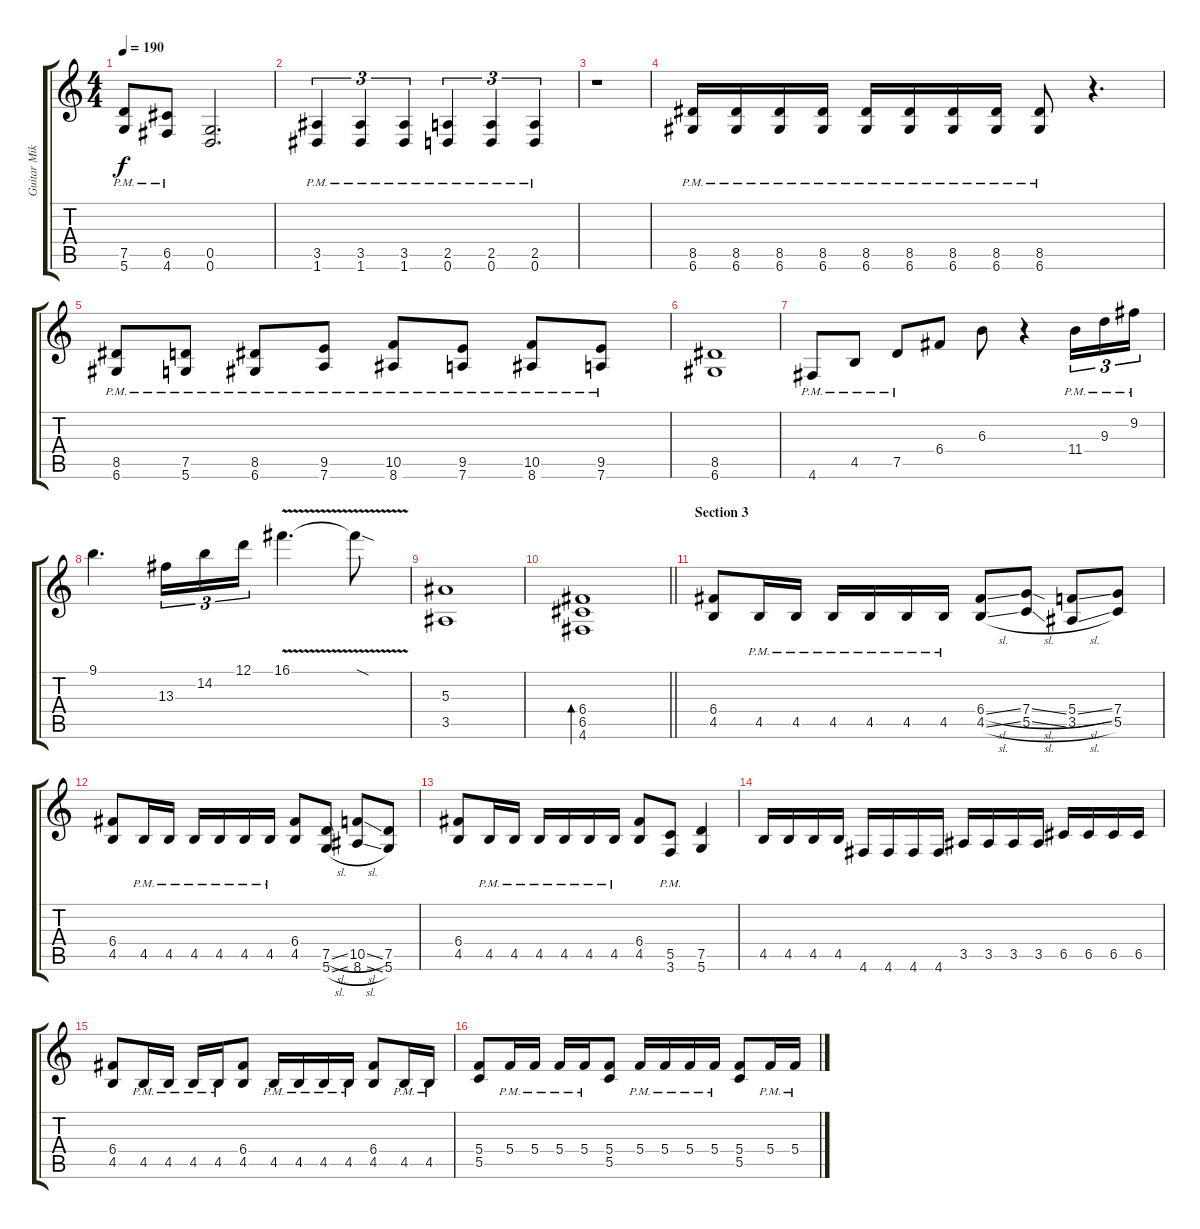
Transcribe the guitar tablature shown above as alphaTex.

\track ("Guitar Mika" "Guitar Mik") {instrument overdrivenguitar}
\staff {score tabs}
\tuning (D4 A3 F3 C3 G2 D2) {hide}
\ts (4 4)
\tempo 190
\clef g2
\ks c
(7.5{pm} 5.6{pm}).8{dy f} (6.5{pm} 4.6{pm}).8 (0.5 0.6).2{d} |
(3.5{pm} 1.6{pm}).4{tu (3 2)} (3.5{pm} 1.6{pm}).4{tu (3 2)} (3.5{pm} 1.6{pm}).4{tu (3 2)} (2.5{pm} 0.6{pm}).4{tu (3 2)} (2.5{pm} 0.6{pm}).4{tu (3 2)} (2.5{pm} 0.6{pm}).4{tu (3 2)} |
r.1 |
(8.5{pm} 6.6{pm}).16 (8.5{pm} 6.6{pm}).16 (8.5{pm} 6.6{pm}).16 (8.5{pm} 6.6{pm}).16 (8.5{pm} 6.6{pm}).16 (8.5{pm} 6.6{pm}).16 (8.5{pm} 6.6{pm}).16 (8.5{pm} 6.6{pm}).16 (8.5{pm} 6.6{pm}).8 r.4{d} |
(8.5{pm} 6.6{pm}).8 (7.5{pm} 5.6{pm}).8 (8.5{pm} 6.6{pm}).8 (9.5{pm} 7.6{pm}).8 (10.5{pm} 8.6{pm}).8 (9.5{pm} 7.6{pm}).8 (10.5{pm} 8.6{pm}).8 (9.5{pm} 7.6{pm}).8 |
(8.5 6.6).1 |
4.6{pm}.8 4.5{pm}.8 7.5{pm}.8 6.4.8 6.3.8 r.4 11.4{pm}.16{tu (3 2)} 9.3{pm}.16{tu (3 2)} 9.2{pm}.16{tu (3 2)} |
9.1.4{d} 13.3.16{tu (3 2)} 14.2.16{tu (3 2)} 12.1.16{tu (3 2)} 16.1{v}.4{d} 16.1{v sod t}.8 |
(5.3 3.5).1 |
\barLineRight lightlight
(6.4 6.5 4.6).1{bd 60} |
\section ("" "Section 3")
(6.4 4.5).8 4.5{pm}.16 4.5{pm}.16 4.5{pm}.16 4.5{pm}.16 4.5{pm}.16 4.5{pm}.16 (6.4{sl} 4.5{sl}).8 (7.4{sl} 5.5{sl}).8 (5.4{sl} 3.5{sl}).8 (7.4 5.5).8 |
(6.4 4.5).8 4.5{pm}.16 4.5{pm}.16 4.5{pm}.16 4.5{pm}.16 4.5{pm}.16 4.5{pm}.16 (6.4 4.5).8 (7.5{sl} 5.6{sl}).8 (10.5{sl} 8.6{sl}).8 (7.5 5.6).8 |
(6.4 4.5).8 4.5{pm}.16 4.5{pm}.16 4.5{pm}.16 4.5{pm}.16 4.5{pm}.16 4.5{pm}.16 (6.4 4.5).8 (5.5{pm} 3.6{pm}).8 (7.5 5.6).4 |
4.5.16 4.5.16 4.5.16 4.5.16 4.6.16 4.6.16 4.6.16 4.6.16 3.5.16 3.5.16 3.5.16 3.5.16 6.5.16 6.5.16 6.5.16 6.5.16 |
(6.4 4.5).8 4.5{pm}.16 4.5{pm}.16 4.5{pm}.16 4.5{pm}.16 (6.4 4.5).8 4.5{pm}.16 4.5{pm}.16 4.5{pm}.16 4.5{pm}.16 (6.4 4.5).8 4.5{pm}.16 4.5{pm}.16 |
(5.4 5.5).8 5.4{pm}.16 5.4{pm}.16 5.4{pm}.16 5.4{pm}.16 (5.4 5.5).8 5.4{pm}.16 5.4{pm}.16 5.4{pm}.16 5.4{pm}.16 (5.4 5.5).8 5.4{pm}.16 5.4{pm}.16
